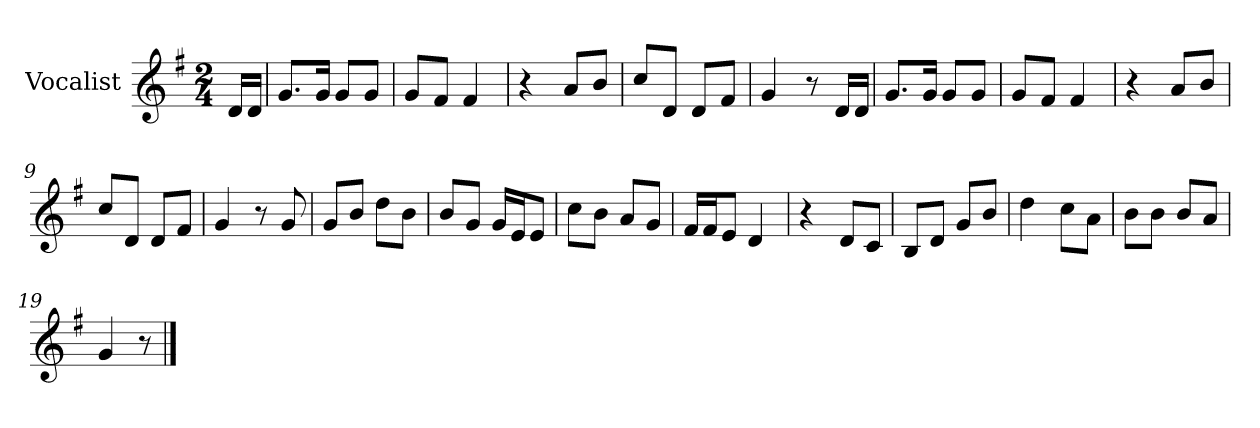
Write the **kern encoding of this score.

**kern
*part1
*staff1
*I"Vocalist
*k[f#]
*G:
*M2/4
=
16dLL
16dJJ
=1
8.gL
16gJk
8gL
8gJ
=2
8gL
8f#J
4f#
=3
4r
8aL
8bJ
=4
8ccL
8dJ
8dL
8f#J
=5
4g
8r
16dLL
16dJJ
=6
8.gL
16gJk
8gL
8gJ
=7
8gL
8f#J
4f#
=8
4r
8aL
8bJ
=9
8ccL
8dJ
8dL
8f#J
=10
4g
8r
8g
=11
8gL
8bJ
8ddL
8bJ
=12
8bL
8gJ
16gLL
16eJ
8eJ
=13
8ccL
8bJ
8aL
8gJ
=14
16f#LL
16f#J
8eJ
4d
=15
4r
8dL
8cJ
=16
8BL
8dJ
8gL
8bJ
=17
4dd
8ccL
8aJ
=18
8bL
8bJ
8bL
8aJ
=19
4g
8r
==
*-
